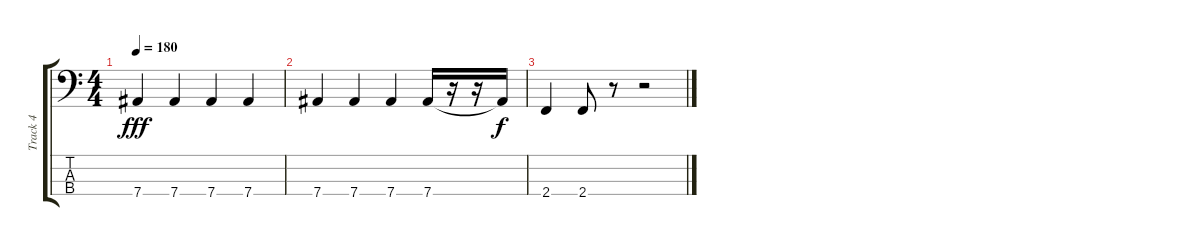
\track ("Track 4" "Track 4") {instrument electricbasspick}
\staff {score tabs}
\tuning (Gb2 Db2 Ab1 Eb1) {hide}
\ts (4 4)
\tempo 180
\clef f4
\ks c
7.4.4{dy fff} 7.4.4 7.4.4 7.4.4 |
7.4.4 7.4.4 7.4.4 7.4.16 r.16 r.16 7.4{t}.16{dy f} |
2.4.4 2.4.8 r.8 r.2
